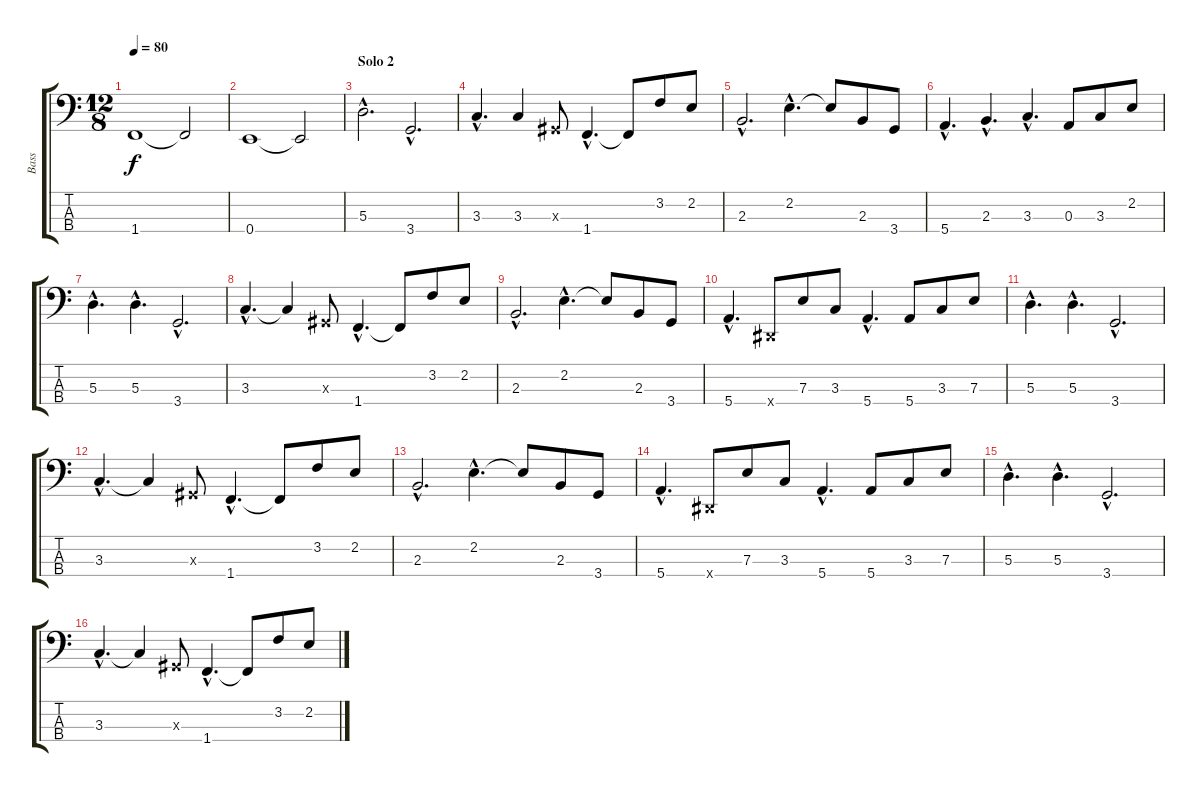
\track ("Bass" "Bass") {instrument electricbassfinger}
\staff {score tabs}
\tuning (G2 D2 A1 E1) {hide}
\ts (12 8)
\tempo 80
\clef f4
\ks c
1.4.1{dy f} 1.4{t}.2 |
0.4.1 0.4{t}.2 |
\section ("" "Solo 2")
5.3{hac}.2{d} 3.4{hac}.2{d} |
3.3{hac}.4{d} 3.3.4 -1.3{x}.8 1.4{hac}.4{d} 1.4{t}.8 3.2.8 2.2.8 |
2.3{hac}.2{d} 2.2{hac}.4{d} 2.2{t}.8 2.3.8 3.4.8 |
5.4{hac}.4{d} 2.3{hac}.4{d} 3.3{hac}.4{d} 0.3.8 3.3.8 2.2.8 |
5.3{hac}.4{d} 5.3{hac}.4{d} 3.4{hac}.2{d} |
3.3{hac}.4{d} 3.3{t}.4 -1.3{x}.8 1.4{hac}.4{d} 1.4{t}.8 3.2.8 2.2.8 |
2.3{hac}.2{d} 2.2{hac}.4{d} 2.2{t}.8 2.3.8 3.4.8 |
5.4{hac}.4{d} -1.4{x}.8 7.3.8 3.3.8 5.4{hac}.4{d} 5.4.8 3.3.8 7.3.8 |
5.3{hac}.4{d} 5.3{hac}.4{d} 3.4{hac}.2{d} |
3.3{hac}.4{d} 3.3{t}.4 -1.3{x}.8 1.4{hac}.4{d} 1.4{t}.8 3.2.8 2.2.8 |
2.3{hac}.2{d} 2.2{hac}.4{d} 2.2{t}.8 2.3.8 3.4.8 |
5.4{hac}.4{d} -1.4{x}.8 7.3.8 3.3.8 5.4{hac}.4{d} 5.4.8 3.3.8 7.3.8 |
5.3{hac}.4{d} 5.3{hac}.4{d} 3.4{hac}.2{d} |
3.3{hac}.4{d} 3.3{t}.4 -1.3{x}.8 1.4{hac}.4{d} 1.4{t}.8 3.2.8 2.2.8
